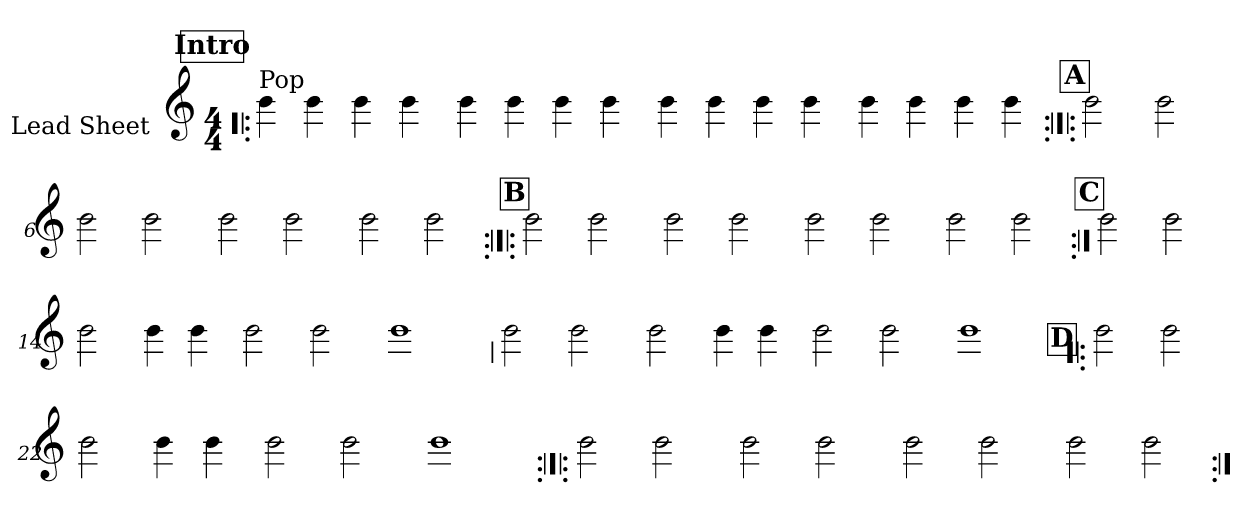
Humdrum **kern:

**kern
*part1
*staff1
*I"Lead Sheet
*stria0
*clefG2
*k[]
*a:
*M4/4
*MM89
!!LO:REH:place=s1:a:t=Intro
=1!|:
!LO:TX:a:t=Pop
4b
4b
4b
4b
=2-
4b
4b
4b
4b
=3-
4b
4b
4b
4b
=4-
4b
4b
4b
4b
!!LO:LB:g=z
!!LO:REH:place=s1:a:t=A
=5:|!|:
2b
2b
=6-
2b
2b
=7-
2b
2b
=8-
2b
2b
!!LO:LB:g=z
!!LO:REH:place=s1:a:t=B
=9:|!|:
2b
2b
=10-
2b
2b
=11-
2b
2b
=12-
2b
2b
!!LO:LB:g=z
!!LO:REH:place=s1:a:t=C
=13:|!
2b
2b
=14-
2b
4b
4b
=15-
2b
2b
=16-
1b
!!LO:LB:g=z
=17
2b
2b
=18-
2b
4b
4b
=19-
2b
2b
=20-
1b
!!LO:LB:g=z
!!LO:REH:place=s1:a:t=D
=21!|:
2b
2b
=22-
2b
4b
4b
=23-
2b
2b
=24-
1b
!!LO:LB:g=z
=25:|!|:
2b
2b
=26-
2b
2b
=27-
2b
2b
=28-
2b
2b
=:|!
*-
